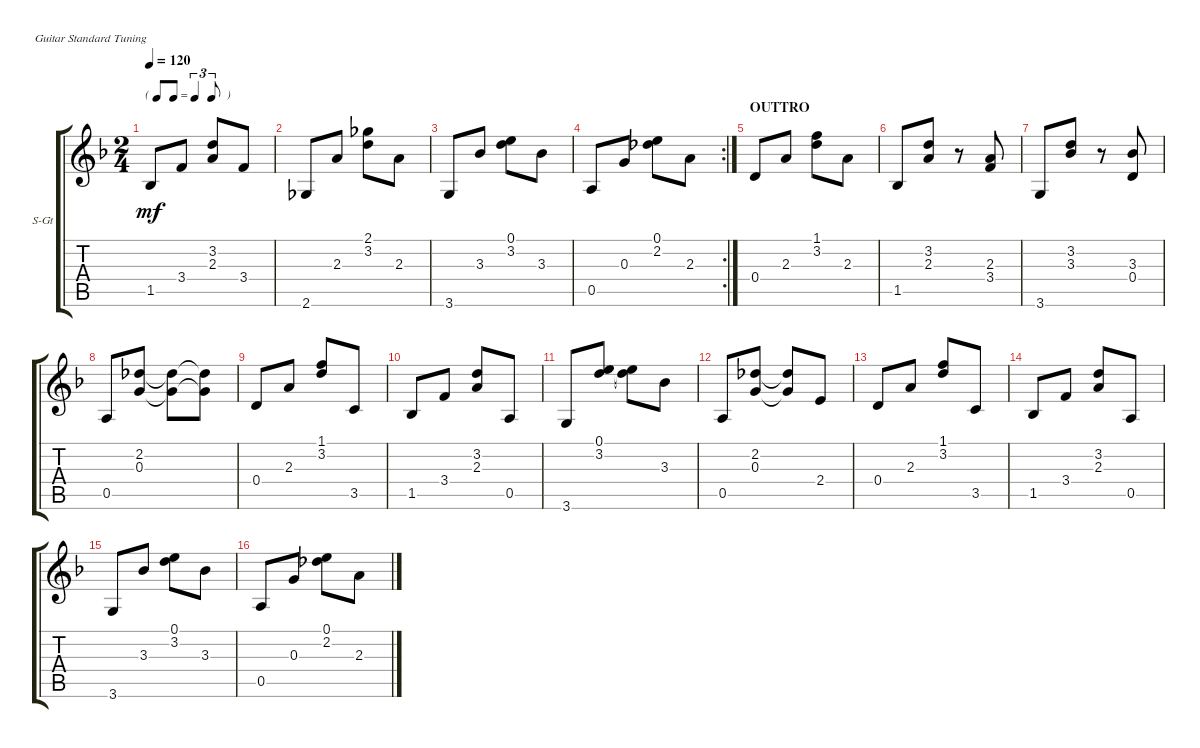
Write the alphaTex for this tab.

\defaultSystemsLayout 4
\bracketExtendMode groupsimilarinstruments
\firstSystemTrackNameOrientation horizontal
\otherSystemsTrackNameOrientation horizontal
\track ("Steel Guitar" "S-Gt") {instrument acousticguitarsteel}
\staff {score tabs}
\tuning (E4 B3 G3 D3 A2 E2)
\ts (2 4)
\tf triplet8th
\tempo 120
\clef g2
\ks dminor
1.5.8{dy mf} 3.4.8 (2.3 3.2).8 3.4.8 |
2.6.8 2.3.8 (3.2 2.1).8 2.3.8 |
3.6.8 3.3.8 (3.2 0.1).8 3.3.8 |
\rc 2
0.5.8 0.3.8 (2.2 0.1).8 2.3.8 |
\section ("" "OUTTRO")
0.4.8 2.3.8 (3.2 1.1).8 2.3.8 |
1.5.8 (2.3 3.2).8 r.8 (2.3 3.4).8 |
3.6.8 (3.2 3.3).8 r.8 (0.4 3.3).8 |
0.5.8 (2.2 0.3).8 (2.2{t} 0.3{t}).8 (2.2{t} 0.3{t}).8 |
0.4.8 2.3.8 (3.2 1.1).8 3.5.8 |
1.5.8 3.4.8 (2.3 3.2).8 0.5.8 |
3.6.8 (3.2 0.1).8 (0.1{t} 3.2{t}).8 3.3.8 |
0.5.8 (0.3 2.2).8 (2.2{t} 0.3{t}).8 2.4.8 |
0.4.8 2.3.8 (3.2 1.1).8 3.5.8 |
1.5.8 3.4.8 (2.3 3.2).8 0.5.8 |
3.6.8 3.3.8 (3.2 0.1).8 3.3.8 |
0.5.8 0.3.8 (2.2 0.1).8 2.3.8
